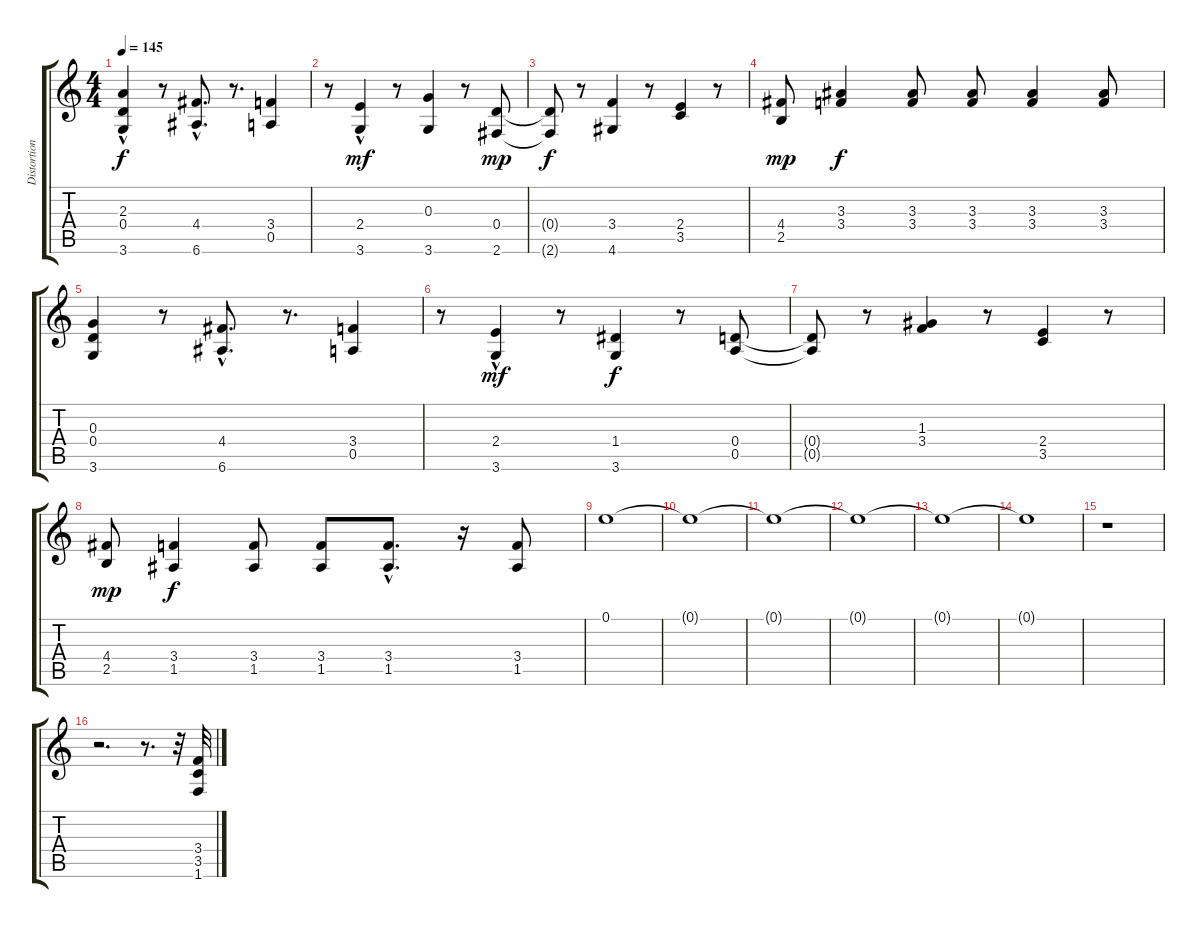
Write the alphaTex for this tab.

\track ("Distortion" "Distortion") {instrument distortionguitar}
\staff {score tabs}
\tuning (E4 B3 G3 D3 A2 E2) {hide}
\ts (4 4)
\tempo 145
\clef g2
\ks c
(2.3{hac} 0.4 3.6).4{dy f volume 9} r.8 (4.4{hac} 6.6{hac}).8{d volume 13} r.8{d} (3.4 0.5).4 |
r.8 (2.4{hac} 3.6).4{dy mf} r.8 (0.3 3.6).4 r.8 (0.4 2.6).8{dy mp} |
(0.4{t} 2.6{t}).8{dy f} r.8 (3.4 4.6).4 r.8 (2.4 3.5).4 r.8 |
(4.4 2.5).8{dy mp} (3.3 3.4).4{dy f} (3.3 3.4).8 (3.3 3.4).8 (3.3 3.4).4 (3.3 3.4).8 |
(0.3 0.4 3.6).4 r.8 (4.4{hac} 6.6{hac}).8{d} r.8{d} (3.4 0.5).4 |
r.8 (2.4{hac} 3.6).4{dy mf} r.8 (1.4 3.6).4{dy f} r.8 (0.4 0.5).8 |
(0.4{t} 0.5{t}).8 r.8 (1.3 3.4).4 r.8 (2.4 3.5).4 r.8 |
(4.4 2.5).8{dy mp} (3.4 1.5).4{dy f} (3.4 1.5).8 (3.4 1.5).8 (3.4{hac} 1.5{hac}).8{d} r.16 (3.4 1.5).8 |
0.1.1 |
0.1{t}.1 |
0.1{t}.1 |
0.1{t}.1 |
0.1{t}.1 |
0.1{t}.1 |
r.1 |
r.2{d} r.8{d} r.32 (3.4 3.5 1.6).32
